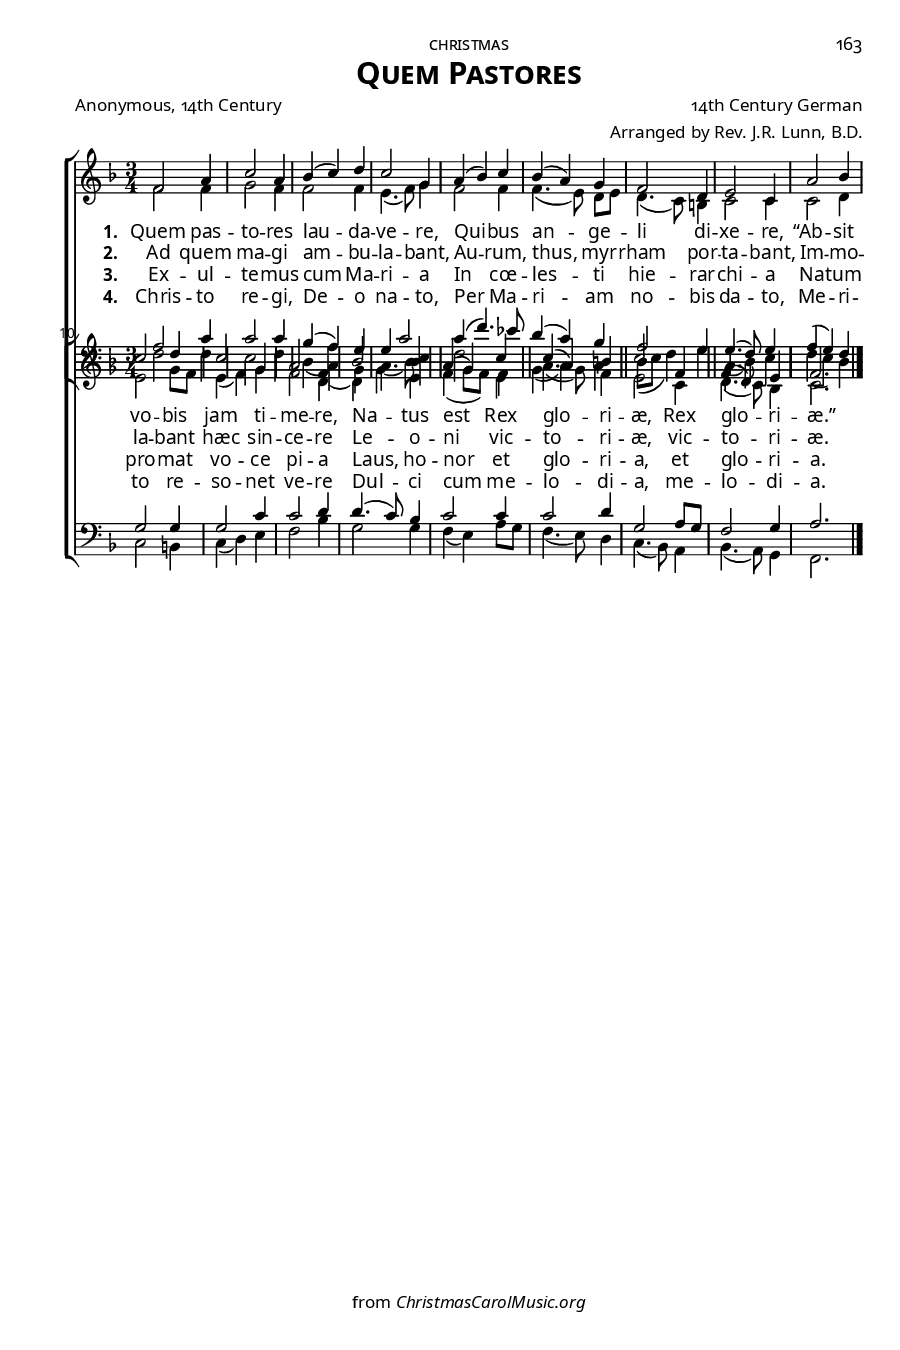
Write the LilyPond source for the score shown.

\version "2.14.2"
\include "util.ly"
\header {
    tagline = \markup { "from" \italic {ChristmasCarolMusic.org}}

    title = \markup{\override #'(font-name . "Garamond Premier Pro Semibold"){ \abs-fontsize #15 \smallCapsOldStyle"Quem Pastores"}}
    poet = \markup\oldStyleNum"Anonymous, 14th Century"
    composer = \markup\oldStyleNum"14th Century German"
    arranger = \markup\oldStyleNum"Arranged by Rev. J.R. Lunn, B.D."
  }
\paper {
  print-all-headers = ##f
  paper-height = 9\in
  paper-width = 6\in
  indent = 0\in
  %system-system-spacing = #'((basic-distance . 10) (padding . 0))
  system-system-spacing =
    #'((basic-distance . 0)
       (minimum-distance . 0)
       (padding . -15)
       (stretchability . 100))
  score-markup-spacing =
    #'((basic-distance . 0)
       (minimum-distance . 0)
       (padding . 0)
       (stretchability . 0))
  ragged-last-bottom = ##t
  ragged-bottom = ##f
  two-sided = ##t
  inner-margin = 0.5\in
  outer-margin = 0.25\in
  top-margin = 0.25\in
  bottom-margin = 0.25\in
  first-page-number = #163
  print-first-page-number = ##t
  headerLine = \markup{\override #'(font-name . "Garamond Premier Pro") \smallCapsOldStyle"christmas"}
  oddHeaderMarkup = \markup\fill-line{
     \override #'(font-name . "Garamond Premier Pro")\abs-fontsize #8.5
     \combine 
        \fill-line{"" \on-the-fly #print-page-number-check-first
        \oldStylePageNum""
        }
        \fill-line{\headerLine}
  }
  evenHeaderMarkup = \markup {
     \override #'(font-name . "Garamond Premier Pro")\abs-fontsize #8.5
     \combine
        \on-the-fly #print-page-number-check-first
        \oldStylePageNum""
        \fill-line{\headerLine}
  }
}
#(set-global-staff-size 15) \paper{ #(define fonts (make-pango-font-tree "GoudyOlSt BT" "Garamond Premier Pro" "Garamond Premier Pro" (/ 15 20))) }
global = {
  \key f \major
  \time 3/4
  \autoBeamOff
  \override DynamicLineSpanner #'staff-padding = #0.0
  \override DynamicLineSpanner #'Y-extent = #'(-1 . 1)
}

sopMusic = \relative c' {
  f2 a4 |
  c2 a4 |
  bes( c) d |
  c2 g4 |
  a( bes) c |
  
  bes( a) g |
  f2 d4 |
  e2 c4 |
  a'2 bes4 |
  c2 d4 |
  
  c2 g4 |
  a2 f4 |
  bes2 bes4 |
  a( g) c |
  c( a) b |
  c2 f,4 |
  f( d) e |
  f2. \bar "|."
}
sopWords = \lyricmode {
  
}

altoMusic = \relative c' {
  f2 f4 |
  g2 f4 |
  f2 f4 |
  e4.( f8) g4 |
  f2 f4 f4.( e8) d[ e] |
  
  d4.( c8) b4 |
  c2 c4 |
  c2 d4 |
  e2 g8[ f] |
  e4( f) g |
  f2 d4~ |
  
  d4 g e |
  f( g8[ f]) e4 |
  a4.( g8) f4 |
  e2 c4 |
  d4.( c8) bes4 |
  c2. \bar "|."
}
altoWords = \lyricmode {
  \dropLyricsIX
  \set stanza = #"1. "
  Quem pas -- to -- res lau -- da -- ve -- re,
  Qui -- bus an -- ge -- li di -- xe -- re,
  “Ab -- sit vo -- bis jam ti -- me -- \set associatedVoice = "tenors"
  re,
  Na -- \unset associatedVoice
  tus est Rex glo -- ri -- æ,
  Rex glo -- ri -- æ.”
}
altoWordsII = \lyricmode {
  \dropLyricsIX
%\markup\italic
  \set stanza = #"2. "
  Ad quem ma -- gi am -- bu -- la -- bant,
  Au -- rum, thus, myr -- rham por -- ta -- bant,
  Im -- mo -- la -- bant hæc sin -- ce -- \set associatedVoice = "tenors"
  re
  Le -- \unset associatedVoice
  o -- ni vic -- to -- ri -- æ,
  vic -- to -- ri -- æ.
}
altoWordsIII = \lyricmode {
  \dropLyricsIX
  \set stanza = #"3. "
  Ex -- ul -- te -- mus cum Ma -- ri -- a
  In cœ -- les -- ti hie -- rar -- chi -- a
  Na -- tum pro -- mat vo -- ce pi -- \set associatedVoice = "tenors"
  a
  Laus, \unset associatedVoice
  ho -- nor et glo -- ri -- a,
  et glo -- ri -- a.
}
altoWordsIV = \lyricmode {
  \dropLyricsIX
  \set stanza = #"4. "
  Chris -- to re -- gi, De -- o na -- to,
  Per Ma -- ri -- am no -- bis da -- to,
  Me -- ri -- to re -- so -- net ve -- \set associatedVoice = "tenors"
  re
  Dul -- \unset associatedVoice
  ci cum me -- lo -- di -- a,
  me -- lo -- di -- a.
}
altoWordsV = \lyricmode {
  \set stanza = #"5. "
  \set ignoreMelismata = ##t
}
altoWordsVI = \lyricmode {
  \set stanza = #"6. "
  \set ignoreMelismata = ##t
}
tenorMusic = \relative c' {
  a2 c4 |
  c2 c4 |
  bes( a) g |
  g c2 |
  c4( f4.) ees8 |
  d4( c) bes |
  
  a2 g4 |
  g4.( f8) g4 |
  a( g) f |
  g2 g4 |
  g2 c4 |
  c2 d4 |
  
  d4.( c8) bes4 |
  c2 c4 |
  c2 d4 |
  g,2 a8[ g] |
  f2 g4 |
  a2. \bar "|."
}
tenorWords = \lyricmode {

}

bassMusic = \relative c {
  f2 f4 |
  e2 f4 |
  d( c) bes |
  c4.( d8) e4 |
  f2 a,4 |
  bes( c) c |
  
  d8([ e] f4) g |
  c,4.( d8) e4 |
  f( e) d |
  c2 b4 |
  c( d) e |
  f2 bes4 |
  
  g2 g4 |
  f( e) a8[ g] |
  f4.( e8) d4 |
  c4.( bes8) a4 |
  bes4.( a8) g4 |
  f2. \bar "|."
}
bassWords = \lyricmode {

}

pianoRH = \relative c' {
  
}
pianoLH = \relative c' {
  
}

\score {
  <<
   \new ChoirStaff <<
    \new Staff = women <<
      \new Voice = "sopranos" { \voiceOne << \global \sopMusic >> }
      \new Voice = "altos" { \voiceTwo << \global \altoMusic >> }
    >>
   \new Staff = men <<
      \clef bass
      \new Voice = "tenors" { \voiceOne << \global \tenorMusic >> }
      \new Voice = "basses" { \voiceTwo << \global \bassMusic >> }
    >>
    \new Lyrics \with { alignAboveContext = #"women" \override VerticalAxisGroup #'nonstaff-relatedstaff-spacing = #'((basic-distance . 1))} \lyricsto "sopranos" \sopWords
    \new Lyrics = "altosVI"  \with { alignBelowContext = #"women" } \lyricsto "sopranos" \altoWordsVI
    \new Lyrics = "altosV"  \with { alignBelowContext = #"women" } \lyricsto "sopranos" \altoWordsV
    \new Lyrics = "altosIV"  \with { alignBelowContext = #"women" } \lyricsto "sopranos" \altoWordsIV
    \new Lyrics = "altosIII"  \with { alignBelowContext = #"women" } \lyricsto "sopranos" \altoWordsIII
    \new Lyrics = "altosII"  \with { alignBelowContext = #"women" } \lyricsto "sopranos" \altoWordsII
    \new Lyrics = "altos"  \with { alignBelowContext = #"women" \override VerticalAxisGroup #'nonstaff-relatedstaff-spacing = #'((padding . -0.5))} \lyricsto "sopranos" \altoWords
    \new Lyrics \with { alignAboveContext = #"men" \override VerticalAxisGroup #'nonstaff-relatedstaff-spacing = #'((basic-distance . 1)) } \lyricsto "tenors" \tenorWords
    \new Lyrics \with { alignBelowContext = #"men" \override VerticalAxisGroup #'nonstaff-relatedstaff-spacing = #'((basic-distance . 1)) } \lyricsto "basses" \bassWords
  >>
%    \new PianoStaff << \new Staff { \new Voice { \pianoRH } } \new Staff { \clef "bass" \pianoLH } >>
  >>
  \layout {
    \context {
      \Score
      \override SpacingSpanner #'base-shortest-duration = #(ly:make-moment 1 2)
      \override SpacingSpanner #'common-shortest-duration = #(ly:make-moment 1 2)
    }
    \context {
      % Remove all empty staves
      % \Staff \RemoveEmptyStaves \override VerticalAxisGroup #'remove-first = ##t
    }
    \context {
      \Lyrics
      \override LyricText #'X-offset = #center-on-word
    }
  }
  
  \midi {
    \tempo 4 = 120
    \set Staff.midiInstrument = "flute"
  
    \context {
      \Voice
      \remove "Dynamic_performer"
    }
  }
}
